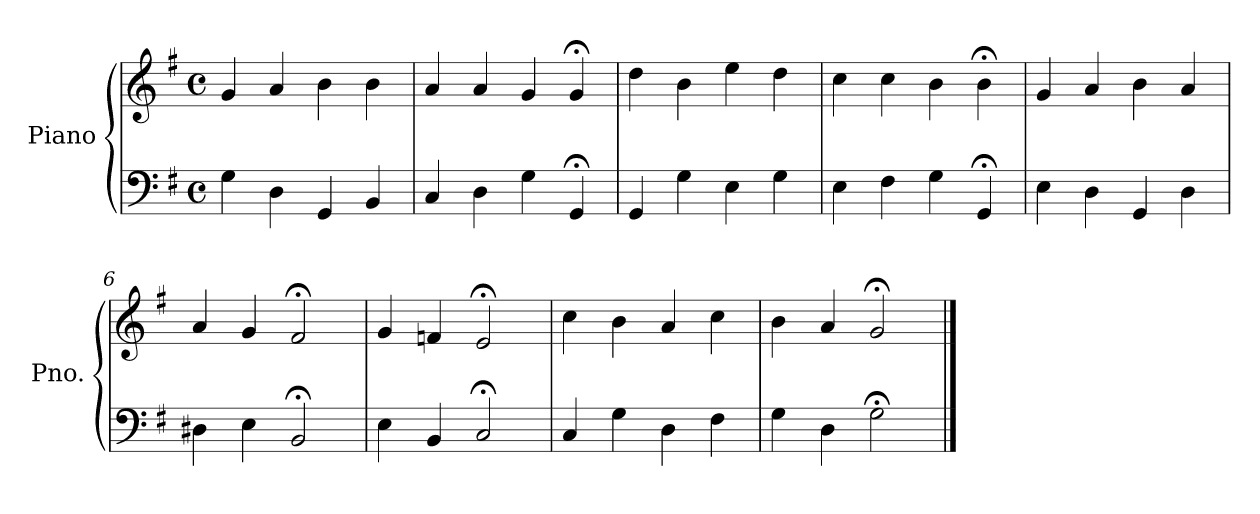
**kern	**kern
*part1	*part1
*staff2	*staff1
*I"Piano	*
*I'Pno.	*
*clefF4	*clefG2
*k[f#]	*k[f#]
*M4/4	*M4/4
*met(c)	*met(c)
=1	=1
4G\	4g/
4D\	4a/
4GG/	4b\
4BB/	4b\
=2	=2
4C/	4a/
4D\	4a/
4G\	4g/
4GG;</	4g;</
=3	=3
4GG/	4dd\
4G\	4b\
4E\	4ee\
4G\	4dd\
=4	=4
4E\	4cc\
4F#\	4cc\
4G\	4b\
4GG;</	4b;<\
=5	=5
4E\	4g/
4D\	4a/
4GG/	4b\
4D\	4a/
=6	=6
4D#X\	4a/
4E\	4g/
2BB;</	2f#;</
=7	=7
4E\	4g/
4BB/	4fn/
2C;</	2e;</
=8	=8
4C/	4cc\
4G\	4b\
4D\	4a/
4F#\	4cc\
!!LO:LB:g=z
=9	=9
4G\	4b\
4D\	4a/
2G;<\	2g;</
==	==
*-	*-
